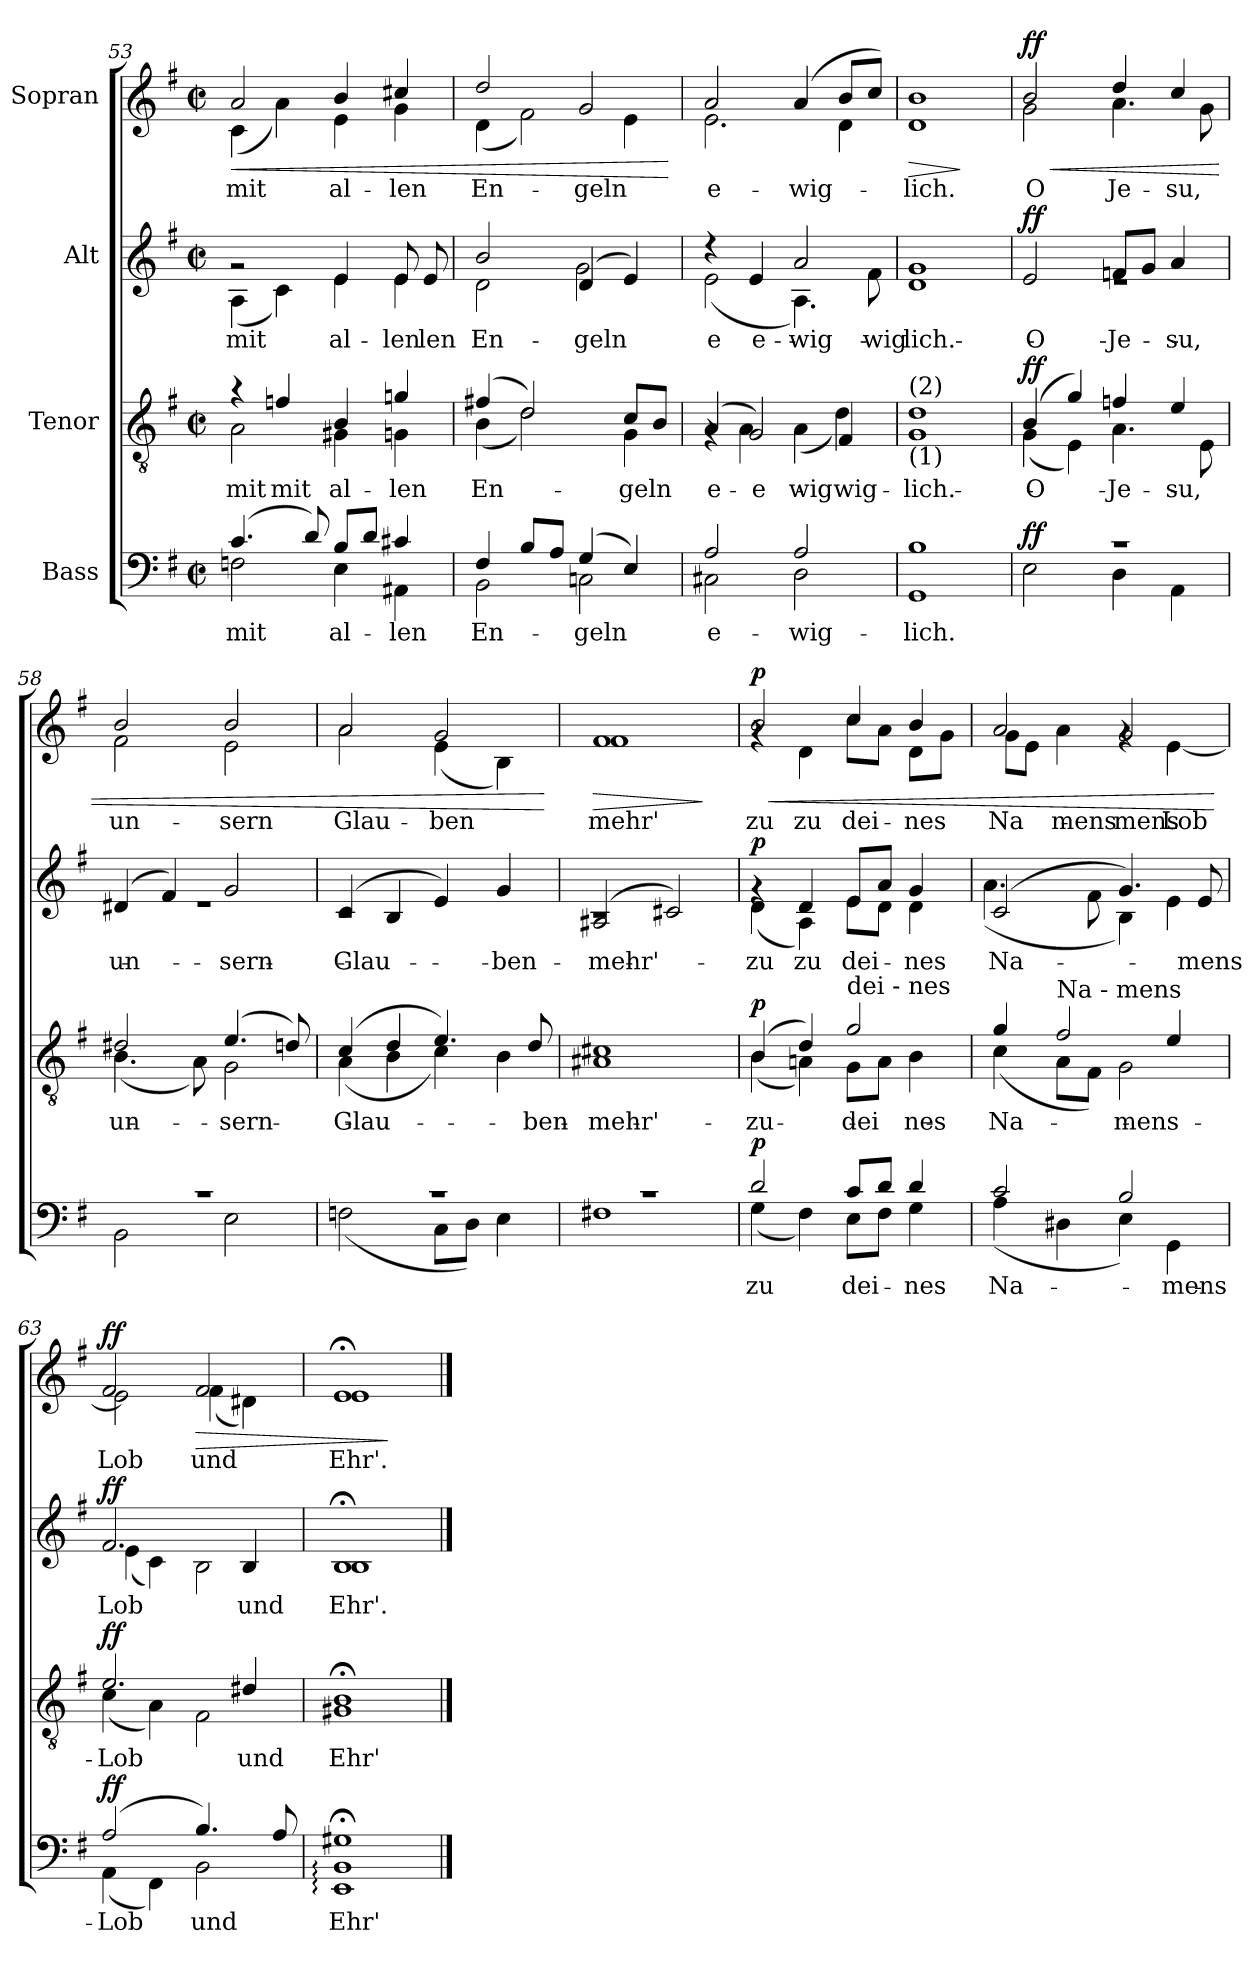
**kern	**text	**dynam	**kern	**text	**dynam	**kern	**text	**dynam	**kern	**text	**dynam
*part4	*part4	*part4	*part3	*part3	*part3	*part2	*part2	*part2	*part1	*part1	*part1
*staff4	*staff4	*staff4	*staff3	*staff3	*staff3	*staff2	*staff2	*staff2	*staff1	*staff1	*staff1
*I"Bass	*	*	*I"Tenor	*	*	*I"Alt	*	*	*I"Sopran	*	*
*clefF4	*	*	*clefGv2	*	*	*clefG2	*	*	*clefG2	*	*
*k[f#]	*	*	*k[f#]	*	*	*k[f#]	*	*	*k[f#]	*	*
*M2/2	*	*	*M2/2	*	*	*M2/2	*	*	*M2/2	*	*
*met(c|)	*	*	*met(c|)	*	*	*met(c|)	*	*	*met(c|)	*	*
=53	=53	=53	=53	=53	=53	=53	=53	=53	=53	=53	=53
*^	*	*	*	*	*	*	*	*	*	*	*
!	!	!LO:LY:b	!LO:DY:a	!	!LO:LY:b	!	!	!LO:LY:b	!	!	!LO:LY:b	!LO:HP:b
*	*	*	*	*^	*	*	*^	*	*	*^	*	*
!	!	!	!	!	!	!	!	!	!	!	!	!	!	!	!LO:DY:n=1:a
(4.c/	2Fn\	mit	other-dynamics	4r	2A\	mit	.	2rg	(4A\	mit	.	2a/	(4c\	mit	< other-dynamics
!	!	!	!	!	!	!LO:LY:b	!LO:DY:a	!	!	!	!LO:DY:a	!	!	!	!
.	.	.	.	4fn/	.	mit	other-dynamics	.	4c\)	.	other-dynamics	.	4a\)	.	.
8d/)	.	.	.	.	.	.	.	.	.	.	.	.	.	.	.
!	!	!LO:LY:b	!	!	!	!LO:LY:b	!	!	!	!LO:LY:b	!	!	!	!	!
!	!	!	!	!	!	!	!	!	!	!LO:LY:b	!	!	!	!LO:LY:b	!
8B/L	4E\	al-	.	4B/	4G#X\	al-	.	4e/	4e\	al-	.	4b/	4e\	al-	.
8d/J	.	.	.	.	.	.	.	.	.	.	.	.	.	.	.
!	!	!LO:LY:b	!	!	!	!LO:LY:b	!	!	!	!LO:LY:b	!	!	!	!	!
!	!	!	!	!	!	!	!	!	!	!LO:LY:b	!	!	!	!LO:LY:b	!
4c#X/	4AA#X\	-len	.	4gn/	4Gn\	-len	.	8e/	4e\	-len	.	4cc#X/	4g\	-len	.
!	!	!	!	!	!	!	!	!	!	!LO:LY:b	!	!	!	!	!
.	.	.	.	.	.	.	.	8e/	.	-len	.	.	.	.	.
!!LO:LB:g=z	!!
=54	=54	=54	=54	=54	=54	=54	=54	=54	=54	=54	=54	=54	=54	=54	=54
!	!	!LO:LY:b	!	!	!	!LO:LY:b	!	!	!	!LO:LY:b	!	!	!	!LO:LY:b	!
4F#/	2BB\	En-	.	(4f#X/	(4B\	En-	.	2b/	2d\	En-	.	2dd/	(4d\	En-	.
8B/L	.	.	.	2d/)	2d\)	.	.	.	.	.	.	.	2f#\)	.	.
8A/J	.	.	.	.	.	.	.	.	.	.	.	.	.	.	.
!	!	!LO:LY:b	!	!	!	!	!	!	!	!LO:LY:b	!	!	!	!LO:LY:b	!
(4G/	2Cn\	-geln	.	.	.	.	.	(4d/	2g\	-geln	.	2g/	.	-geln	.
!	!	!	!	!	!	!LO:LY:b	!	!	!	!	!	!	!	!	!
4E/)	.	.	.	8c/L	4G\	-geln	.	4e/)	.	.	.	.	4e\	.	.
.	.	.	.	8B/J	.	.	.	.	.	.	.	.	.	.	.
*v	*v	*	*	*	*	*	*	*v	*v	*	*	*v	*v	*	*
*	*	*	*v	*v	*	*	*	*	*	*	*	*
.	.	.	.	.	.	.	.	.	.	.	[
=55	=55	=55	=55	=55	=55	=55	=55	=55	=55	=55	=55
!	!LO:LY:b	!	!	!LO:LY:b	!	!	!LO:LY:b	!	!	!LO:LY:b	!
*^	*	*	*^	*	*	*^	*	*	*^	*	*
2A/	2C#X\	e-	.	(4A/	4rG	e-	.	4r	(2e\	e-	.	2a/	2.e\	e-	.
!	!	!	!	!	!	!LO:LY:b	!	!	!	!LO:LY:b	!	!	!	!	!
.	.	.	.	2G/)	4A\	e-	.	4e/	.	e-	.	.	.	.	.
!	!	!LO:LY:b	!	!	!	!LO:LY:b	!	!	!	!LO:LY:b	!	!	!	!LO:LY:b	!
2A/	2D\	-wig-	.	.	(4A\	-wig-	.	2a/	4.A\)	-wig-	.	(4a/	.	-wig-	.
!	!	!	!	!	!	!LO:LY:b	!	!	!	!	!	!	!	!	!
.	.	.	.	4F#/	4d\)	-wig	.	.	.	.	.	8b/L	4d\	.	.
!	!	!	!	!	!	!	!	!	!	!LO:LY:b	!	!	!	!	!
.	.	.	.	.	.	.	.	.	8f#\	-wig-	.	8cc/J)	.	.	.
=56	=56	=56	=56	=56	=56	=56	=56	=56	=56	=56	=56	=56	=56	=56	=56
!	!	!	!	!LO:TX:a:t=(2)	!	!	!	!	!	!	!	!	!	!	!
!	!	!	!	!LO:TX:b:t=(1)	!	!	!	!	!	!	!	!	!	!	!
!	!	!LO:LY:b	!	!	!	!LO:LY:b	!	!	!	!	!	!	!	!	!
!	!	!	!	!	!	!LO:LY:b	!	!	!	!LO:LY:b	!	!	!	!	!
!	!	!	!	!	!	!	!	!	!	!LO:LY:b	!	!	!	!LO:LY:b	!LO:HP:b
1B	1GG	-lich.	.	1G	1d	-lich.	.	1g	1d	-lich.	.	1b	1d	-lich.	>
*v	*v	*	*	*	*	*	*	*v	*v	*	*	*v	*v	*	*
*	*	*	*v	*v	*	*	*	*	*	*	*	*
.	.	.	.	.	.	.	.	.	.	.	]
=57	=57	=57	=57	=57	=57	=57	=57	=57	=57	=57	=57
*^	*	*	*	*	*	*	*	*	*	*	*
!	!	!	!LO:DY:a	!	!LO:LY:b	!LO:DY:a	!	!LO:LY:b	!LO:DY:a	!	!LO:LY:b	!LO:HP:b
*	*	*	*	*^	*	*	*^	*	*	*^	*	*
!	!	!	!	!	!	!	!	!	!	!	!	!	!	!	!LO:DY:n=1:a
1r	2E\	.	ff	(4B/	(4G\	O	ff	2e/	1re	O	ff	2b/	2g\	O	< ff
.	.	.	.	4g/)	4E\)	.	.	.	.	.	.	.	.	.	.
!	!	!	!	!	!	!LO:LY:b	!	!	!	!LO:LY:b	!	!	!	!LO:LY:b	!
.	4D\	.	.	4fn/	4.A\	Je-	.	8fn/L	.	Je-	.	4dd/	4.a\	Je-	.
.	.	.	.	.	.	.	.	8g/J	.	.	.	.	.	.	.
!	!	!	!	!	!	!LO:LY:b	!	!	!	!LO:LY:b	!	!	!	!LO:LY:b	!
.	4AA\	.	.	4e/	.	-su,	.	4a/	.	-su,	.	4cc/	.	-su,	.
.	.	.	.	.	8E\	.	.	.	.	.	.	.	8g\	.	.
=58	=58	=58	=58	=58	=58	=58	=58	=58	=58	=58	=58	=58	=58	=58	=58
!	!	!	!	!	!	!LO:LY:b	!	!	!	!LO:LY:b	!	!	!	!LO:LY:b	!
1r	2BB\	.	.	2d#X/	(4.B\	un-	.	(4d#X/	1re	un-	.	2b/	2f#\	un-	.
.	.	.	.	.	.	.	.	4f#/)	.	.	.	.	.	.	.
.	.	.	.	.	8A\)	.	.	.	.	.	.	.	.	.	.
!	!	!	!	!	!	!LO:LY:b	!	!	!	!LO:LY:b	!	!	!	!LO:LY:b	!
.	2E\	.	.	(4.e/	2G\	-sern	.	2g/	.	-sern	.	2b/	2e\	-sern	.
.	.	.	.	8dn/)	.	.	.	.	.	.	.	.	.	.	.
!!LO:LB:g=z	!!
=59	=59	=59	=59	=59	=59	=59	=59	=59	=59	=59	=59	=59	=59	=59	=59
!	!	!	!	!	!	!LO:LY:b	!	!	!	!LO:LY:b	!	!	!	!LO:LY:b	!
1r	(2Fn\	.	.	(4c/	(4A\	Glau-	.	(4c/	1rc	Glau-	.	2a/	2a\	Glau-	.
.	.	.	.	4d/	4B\	.	.	4B/	.	.	.	.	.	.	.
!	!	!	!	!	!	!	!	!	!	!	!	!	!	!LO:LY:b	!
.	8C\L	.	.	4.e/)	4c\)	.	.	4e/)	.	.	.	2g/	(4e\	-ben	.
.	8D\J)	.	.	.	.	.	.	.	.	.	.	.	.	.	.
!	!	!	!	!	!	!	!	!	!	!LO:LY:b	!	!	!	!	!
.	4E\	.	.	.	4B\	.	.	4g/	.	-ben	.	.	4B\)	.	.
!	!	!	!	!	!	!LO:LY:b	!	!	!	!	!	!	!	!	!
.	.	.	.	8d/	.	-ben	.	.	.	.	.	.	.	.	.
*v	*v	*	*	*	*	*	*	*v	*v	*	*	*v	*v	*	*
*	*	*	*v	*v	*	*	*	*	*	*	*	*
.	.	.	.	.	.	.	.	.	.	.	[
=60	=60	=60	=60	=60	=60	=60	=60	=60	=60	=60	=60
*^	*	*	*	*	*	*	*	*	*	*	*
!	!	!	!	!	!LO:LY:b	!	!	!LO:LY:b	!	!	!LO:LY:b	!LO:HP:b
*	*	*	*	*^	*	*	*^	*	*	*^	*	*
1r	1F#X	.	.	1c#X	1A#X	mehr'	.	(2A#X/	1rc	mehr'	.	1f#	1f#	mehr'	>
.	.	.	.	.	.	.	.	2c#X/)	.	.	.	.	.	.	.
*v	*v	*	*	*	*	*	*	*v	*v	*	*	*v	*v	*	*
*	*	*	*v	*v	*	*	*	*	*	*	*	*
.	.	.	.	.	.	.	.	.	.	.	]
=61	=61	=61	=61	=61	=61	=61	=61	=61	=61	=61	=61
*^	*	*	*	*	*	*	*	*	*	*	*
!	!	!LO:LY:b	!LO:DY:a	!	!LO:LY:b	!LO:DY:a	!	!LO:LY:b	!LO:DY:a	!	!LO:LY:b	!LO:HP:b
*	*	*	*	*^	*	*	*^	*	*	*^	*	*
!	!	!	!	!	!	!	!	!	!	!	!	!	!	!	!LO:DY:n=1:a
2d/	(4G\	zu	p	(4B/	(4B\	zu	p	4rg	(4d\	zu	p	2b/	4rg	zu	< p
!	!	!	!	!	!	!	!	!	!	!LO:LY:b	!	!	!	!LO:LY:b	!
.	4F#\)	.	.	4d/)	4An\)	.	.	4d/	4A\)	zu	.	.	4d\	zu	.
!	!	!	!	!LO:TX:a:t=dei     -    nes	!	!	!	!	!	!	!	!	!	!	!
!	!	!LO:LY:b	!	!	!	!LO:LY:b	!	!	!	!LO:LY:b	!	!	!	!LO:LY:b	!
8c/L	8E\L	dei-	.	2g/	8G\L	dei-	.	8e/L	8e\L	dei-	.	4cc/	8cc\L	dei-	.
8d/J	8F#\J	.	.	.	8A\J	.	.	8a/J	8d\J	.	.	.	8a\J	.	.
!	!	!LO:LY:b	!	!	!	!LO:LY:b	!	!	!	!LO:LY:b	!	!	!	!LO:LY:b	!
4d/	4G\	-nes	.	.	4B\	-nes	.	4g/	4d\	-nes	.	4b/	8d\L	-nes	.
.	.	.	.	.	.	.	.	.	.	.	.	.	8g\J	.	.
=62	=62	=62	=62	=62	=62	=62	=62	=62	=62	=62	=62	=62	=62	=62	=62
!	!	!LO:LY:b	!	!	!	!LO:LY:b	!	!	!	!LO:LY:b	!	!	!	!LO:LY:b	!
!	!	!	!	!	!	!	!	!	!	!	!	!	!	!LO:LY:b	!
2c/	(4A\	Na-	.	4g/	(4c\	Na-	.	(2c/	(4.a\	-Na-	.	2a/	8g\L	-Na-	.
.	.	.	.	.	.	.	.	.	.	.	.	.	8e\J	.	.
!	!	!	!	!LO:TX:a:t=Na  - mens	!	!	!	!	!	!	!	!	!	!	!
!	!	!	!	!	!	!	!	!	!	!	!	!	!	!LO:LY:b	!
.	4D#X\	.	.	2f#/	8A\L	.	.	.	.	.	.	.	4a\	-mens	.
.	.	.	.	.	8F#\J)	.	.	.	8f#\	.	.	.	.	.	.
!	!	!	!	!	!	!LO:LY:b	!	!	!	!	!	!	!	!LO:LY:b	!
2B/	4E\)	.	.	.	2G\	-mens	.	4.g/)	4B\)	.	.	2g/	4rg	-mens	.
!	!	!LO:LY:b	!	!	!	!	!	!	!	!	!	!	!	!LO:LY:b	!
.	4GG\	-mens	.	4e/	.	.	.	.	4e\	.	.	.	[4e\	Lob	.
!	!	!	!	!	!	!	!	!	!	!LO:LY:b	!	!	!	!	!
.	.	.	.	.	.	.	.	8e/	.	-mens	.	.	.	.	.
*v	*v	*	*	*	*	*	*	*v	*v	*	*	*v	*v	*	*
*	*	*	*v	*v	*	*	*	*	*	*	*	*
.	.	.	.	.	.	.	.	.	.	.	[
=63	=63	=63	=63	=63	=63	=63	=63	=63	=63	=63	=63
*^	*	*	*	*	*	*	*	*	*	*	*
!	!	!	!	!	!	!	!	!	!	!LO:TX:a:B:t=rit.	!	!
!	!	!LO:LY:b	!LO:DY:a	!	!LO:LY:b	!LO:DY:a	!	!LO:LY:b	!LO:DY:a	!	!LO:LY:b	!LO:DY:a
*	*	*	*	*^	*	*	*^	*	*	*^	*	*
(2A/	(4AA\	Lob	ff	2.e/	(4c\	Lob	ff	2.f#/	(4e\	Lob	ff	2f#/	2e\]	Lob	ff
.	4FF#\)	.	.	.	4A\)	.	.	.	4c\)	.	.	.	.	.	.
!	!	!LO:LY:b	!	!	!	!	!	!	!	!	!	!	!	!LO:LY:b	!LO:HP:b
!	!	!	!	!	!	!	!	!	!	!	!	!	!	!LO:LY:b	!
4.B/)	2BB\	und	.	.	2F#\	.	.	.	2B\	.	.	2f#/	(4f#\	und	>
!	!	!	!	!	!	!LO:LY:b	!	!	!	!LO:LY:b	!	!	!	!	!
.	.	.	.	4d#X/	.	und	.	4B/	.	und	.	.	4d#X\)	.	.
8A/	.	.	.	.	.	.	.	.	.	.	.	.	.	.	.
=64	=64	=64	=64	=64	=64	=64	=64	=64	=64	=64	=64	=64	=64	=64	=64
!	!	!LO:LY:b	!	!	!	!LO:LY:b	!	!	!	!LO:LY:b	!	!	!	!LO:LY:b	!
!	!	!	!	!	!	!	!	!	!	!	!	!	!	!LO:LY:b	!
1G#X;<	1EE: 1BB:	Ehr'	.	1B;<	1G#X	Ehr'	.	1B;<	1B	Ehr'.	.	1e;<	1e	Ehr'.	.
*v	*v	*	*	*	*	*	*	*v	*v	*	*	*v	*v	*	*
*	*	*	*v	*v	*	*	*	*	*	*	*	*
.	.	.	.	.	.	.	.	.	.	.	]
==	==	==	==	==	==	==	==	==	==	==	==
*-	*-	*-	*-	*-	*-	*-	*-	*-	*-	*-	*-
